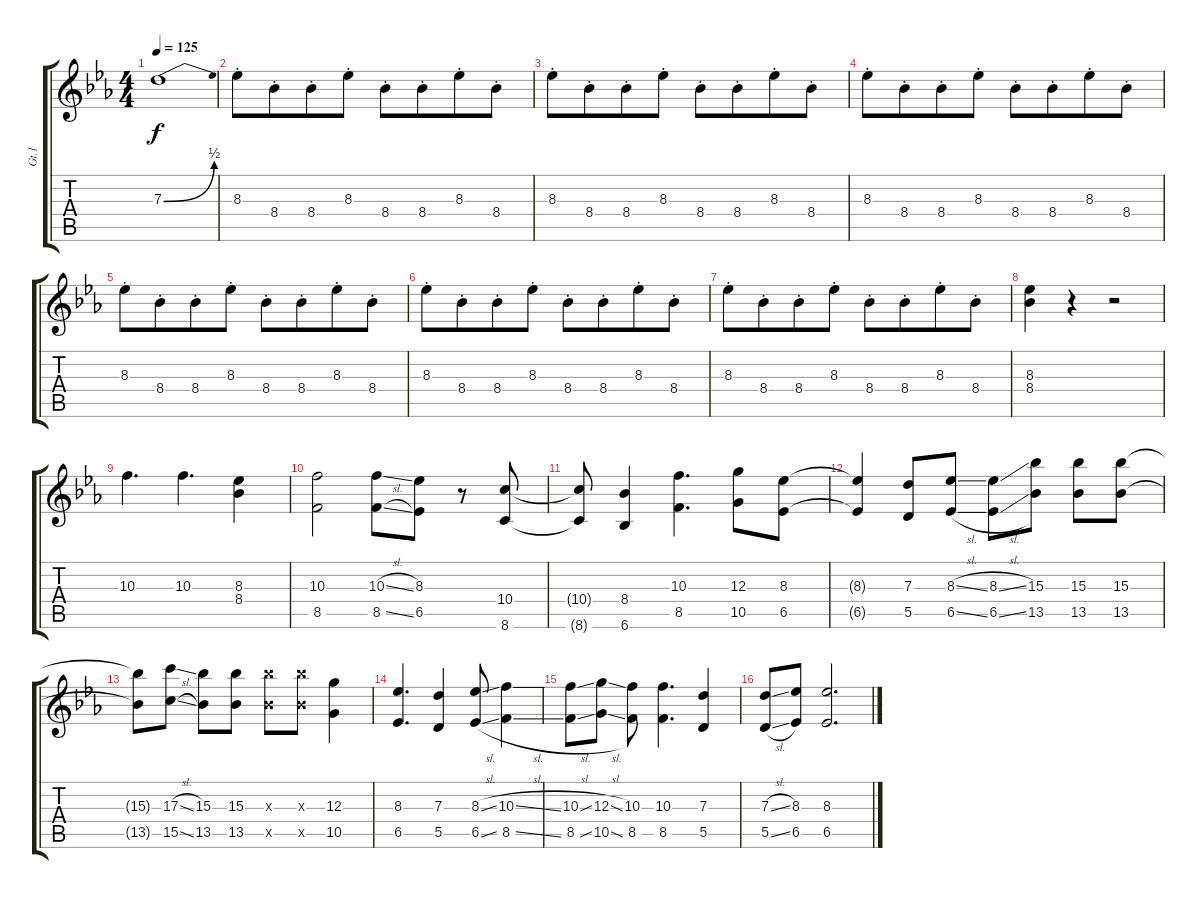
\track ("Gt.1" "Gt.1") {instrument distortionguitar}
\staff {score tabs}
\tuning (E4 B3 G3 D3 A2 E2) {hide}
\ts (4 4)
\tempo 125
\clef g2
\ks eb
7.3{be (bend 0 0 60 2)}.1{dy f} |
8.3{st}.8 8.4{st}.8{beam merge} 8.4{st}.8 8.3{st}.8 8.4{st}.8 8.4{st}.8{beam merge} 8.3{st}.8 8.4{st}.8 |
8.3{st}.8 8.4{st}.8{beam merge} 8.4{st}.8 8.3{st}.8 8.4{st}.8 8.4{st}.8{beam merge} 8.3{st}.8 8.4{st}.8 |
8.3{st}.8 8.4{st}.8{beam merge} 8.4{st}.8 8.3{st}.8 8.4{st}.8 8.4{st}.8{beam merge} 8.3{st}.8 8.4{st}.8 |
8.3{st}.8 8.4{st}.8{beam merge} 8.4{st}.8 8.3{st}.8 8.4{st}.8 8.4{st}.8{beam merge} 8.3{st}.8 8.4{st}.8 |
8.3{st}.8 8.4{st}.8{beam merge} 8.4{st}.8 8.3{st}.8 8.4{st}.8 8.4{st}.8{beam merge} 8.3{st}.8 8.4{st}.8 |
8.3{st}.8 8.4{st}.8{beam merge} 8.4{st}.8 8.3{st}.8 8.4{st}.8 8.4{st}.8{beam merge} 8.3{st}.8 8.4{st}.8 |
(8.3 8.4).4 r.4 r.2 |
10.3.4{d} 10.3.4{d} (8.3 8.4).4 |
(10.3 8.5).2 (10.3{sl} 8.5{sl}).8 (8.3 6.5).8 r.8 (10.4 8.6).8 |
(10.4{t} 8.6{t}).8 (8.4 6.6).4 (10.3 8.5).4{d} (12.3 10.5).8 (8.3 6.5).8 |
(8.3{t} 6.5{t}).4 (7.3 5.5).8 (8.3{sl} 6.5{sl}).8 (8.3{sl} 6.5{sl}).8 (15.3 13.5).8 (15.3 13.5).8 (15.3 13.5).8 |
(15.3{t} 13.5{t}).8 (17.3{sl} 15.5{sl}).8 (15.3 13.5).8 (15.3 13.5).8 (15.3{x} 13.5{x}).8 (15.3{x} 13.5{x}).8 (12.3 10.5).4 |
(8.3 6.5).4{d} (7.3 5.5).4 (8.3{sl} 6.5{sl}).8 (10.3{sl} 8.5{sl}).4 |
(10.3{sl} 8.5{sl}).8 (12.3{sl} 10.5{sl}).8 (10.3 8.5).8 (10.3 8.5).4{d} (7.3 5.5).4 |
(7.3{sl} 5.5{sl}).8 (8.3 6.5).8 (8.3 6.5).2{d}
